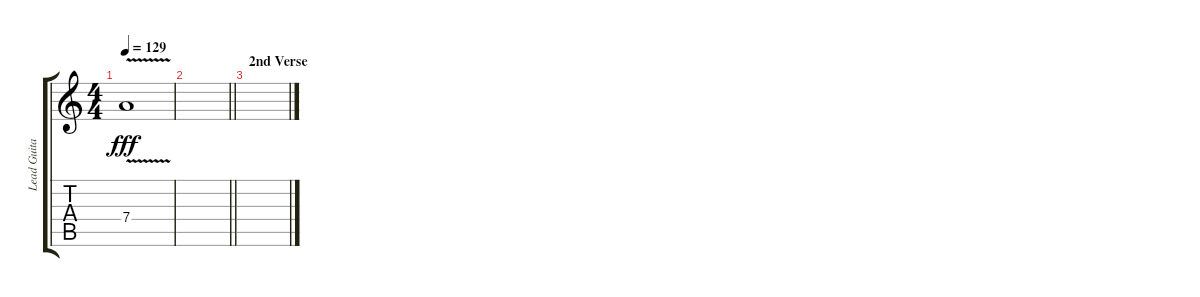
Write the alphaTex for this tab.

\track ("Lead Guitar L" "Lead Guita") {instrument distortionguitar}
\staff {score tabs}
\tuning (E4 B3 G3 D3 A2 E2) {hide}
\ts (4 4)
\tempo 129
\clef g2
\ks c
7.4{v}.1{dy fff} |
\barLineRight lightlight
|
\section ("" "2nd Verse")
